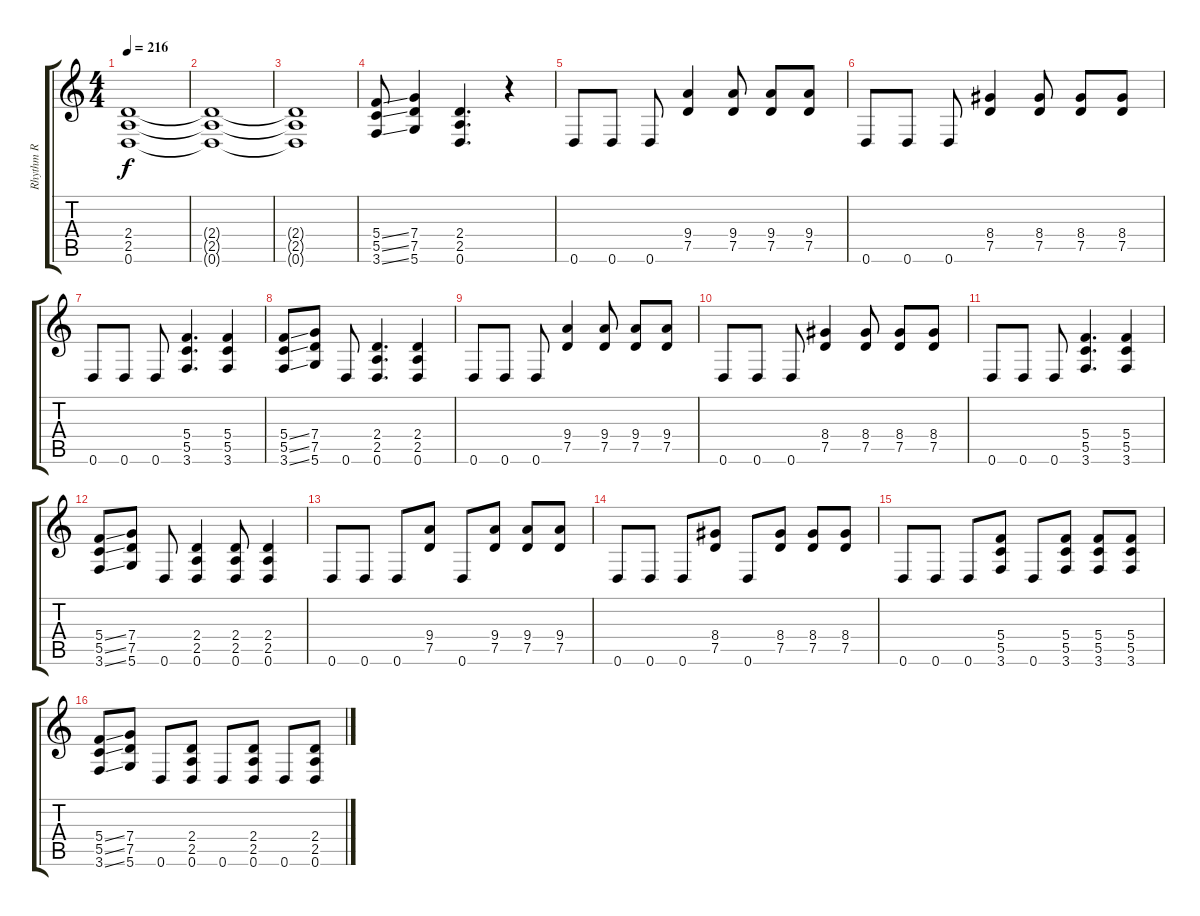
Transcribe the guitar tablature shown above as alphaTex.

\track ("Rhythm R" "Rhythm R") {instrument distortionguitar}
\staff {score tabs}
\tuning (D4 A3 F3 C3 G2 D2) {hide}
\ts (4 4)
\tempo 216
\clef g2
\ks c
(2.4 2.5 0.6).1{dy f} |
(2.4{t} 2.5{t} 0.6{t}).1 |
(2.4{t} 2.5{t} 0.6{t}).1 |
(5.4{ss} 5.5{ss} 3.6{ss}).8 (7.4 7.5 5.6).4 (2.4 2.5 0.6).4{d} r.4 |
0.6.8 0.6.8 0.6.8 (9.4 7.5).4 (9.4 7.5).8 (9.4 7.5).8 (9.4 7.5).8 |
0.6.8 0.6.8 0.6.8 (8.4 7.5).4 (8.4 7.5).8 (8.4 7.5).8 (8.4 7.5).8 |
0.6.8 0.6.8 0.6.8 (5.4 5.5 3.6).4{d} (5.4 5.5 3.6).4 |
(5.4{ss} 5.5{ss} 3.6{ss}).8 (7.4 7.5 5.6).8 0.6.8 (2.4 2.5 0.6).4{d} (2.4 2.5 0.6).4 |
0.6.8 0.6.8 0.6.8 (9.4 7.5).4 (9.4 7.5).8 (9.4 7.5).8 (9.4 7.5).8 |
0.6.8 0.6.8 0.6.8 (8.4 7.5).4 (8.4 7.5).8 (8.4 7.5).8 (8.4 7.5).8 |
0.6.8 0.6.8 0.6.8 (5.4 5.5 3.6).4{d} (5.4 5.5 3.6).4 |
(5.4{ss} 5.5{ss} 3.6{ss}).8 (7.4 7.5 5.6).8 0.6.8 (2.4 2.5 0.6).4 (2.4 2.5 0.6).8 (2.4 2.5 0.6).4 |
0.6.8 0.6.8 0.6.8 (9.4 7.5).8 0.6.8 (9.4 7.5).8 (9.4 7.5).8 (9.4 7.5).8 |
0.6.8 0.6.8 0.6.8 (8.4 7.5).8 0.6.8 (8.4 7.5).8 (8.4 7.5).8 (8.4 7.5).8 |
0.6.8 0.6.8 0.6.8 (5.4 5.5 3.6).8 0.6.8 (5.4 5.5 3.6).8 (5.4 5.5 3.6).8 (5.4 5.5 3.6).8 |
(5.4{ss} 5.5{ss} 3.6{ss}).8 (7.4 7.5 5.6).8 0.6.8 (2.4 2.5 0.6).8 0.6.8 (2.4 2.5 0.6).8 0.6.8 (2.4 2.5 0.6).8
